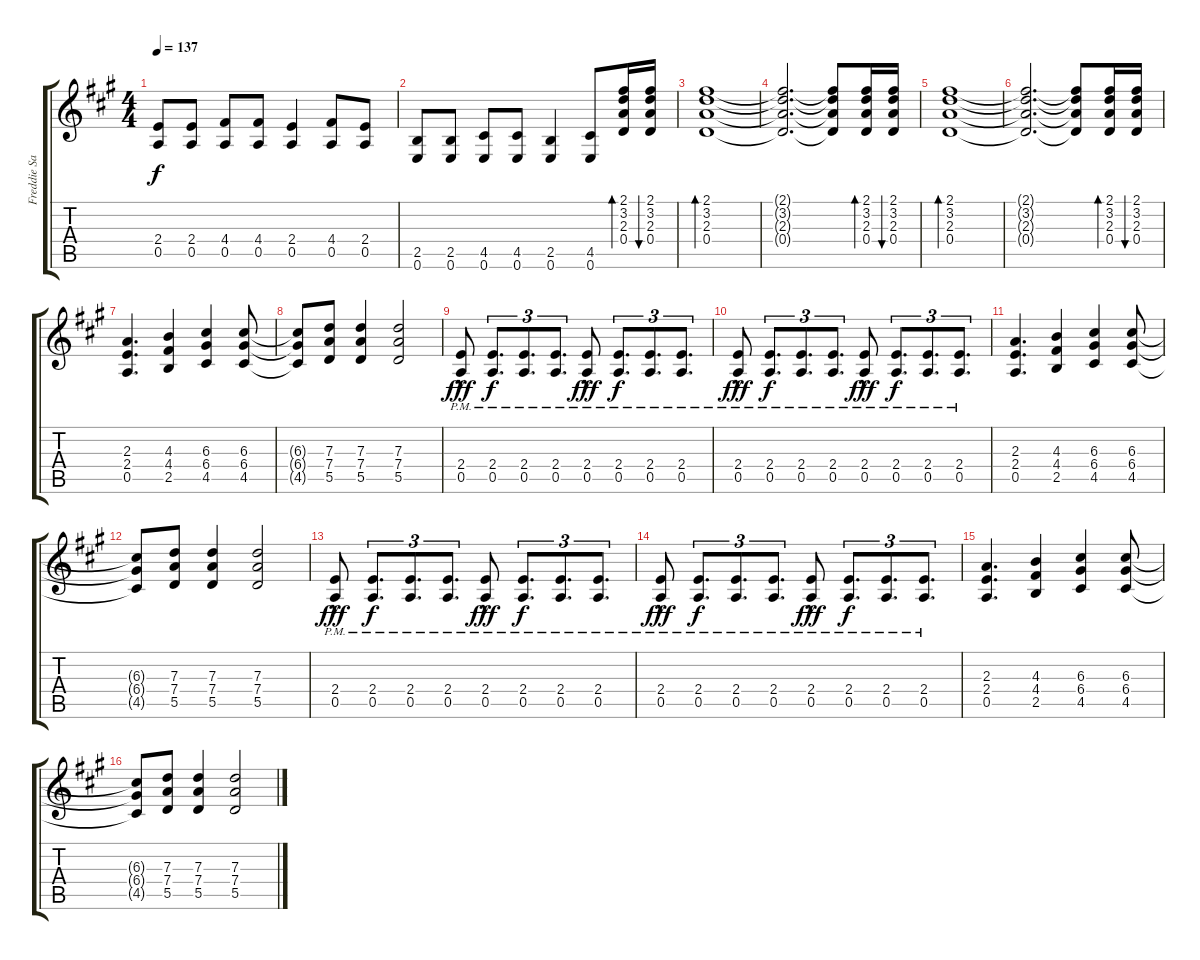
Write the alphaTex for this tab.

\track ("Freddie Salem Guitar" "Freddie Sa") {instrument overdrivenguitar}
\staff {score tabs}
\tuning (E4 B3 G3 D3 A2 E2) {hide}
\ts (4 4)
\tempo 137
\clef g2
\ks a
(2.4 0.5).8{dy f} (2.4 0.5).8 (4.4 0.5).8 (4.4 0.5).8 (2.4 0.5).4 (4.4 0.5).8 (2.4 0.5).8 |
(2.5 0.6).8 (2.5 0.6).8 (4.5 0.6).8 (4.5 0.6).8 (2.5 0.6).4 (4.5 0.6).8 (2.1 3.2 2.3 0.4).16{bd 60} (2.1 3.2 2.3 0.4).16{bu 60} |
(2.1 3.2 2.3 0.4).1{bd 60} |
(2.1{t} 3.2{t} 2.3{t} 0.4{t}).2{d} (2.1{t} 3.2{t} 2.3{t} 0.4{t}).8 (2.1 3.2 2.3 0.4).16{bd 60} (2.1 3.2 2.3 0.4).16{bu 60} |
(2.1 3.2 2.3 0.4).1{bd 60} |
(2.1{t} 3.2{t} 2.3{t} 0.4{t}).2{d} (2.1{t} 3.2{t} 2.3{t} 0.4{t}).8 (2.1 3.2 2.3 0.4).16{bd 60} (2.1 3.2 2.3 0.4).16{bu 60} |
(2.3 2.4 0.5).4{d} (4.3 4.4 2.5).4 (6.3 6.4 4.5).4 (6.3 6.4 4.5).8 |
(6.3{t} 6.4{t} 4.5{t}).8 (7.3 7.4 5.5).8 (7.3 7.4 5.5).4 (7.3 7.4 5.5).2 |
(2.4{pm} 0.5{hac pm}).8{dy fff} (2.4{pm} 0.5{pm}).8{d tu (3 2) dy f} (2.4{pm} 0.5{pm}).8{d tu (3 2)} (2.4{pm} 0.5{pm}).8{d tu (3 2)} (2.4{pm} 0.5{hac pm}).8{dy fff} (2.4{pm} 0.5{pm}).8{d tu (3 2) dy f} (2.4{pm} 0.5{pm}).8{d tu (3 2)} (2.4{pm} 0.5{pm}).8{d tu (3 2)} |
(2.4{pm} 0.5{hac pm}).8{dy fff} (2.4{pm} 0.5{pm}).8{d tu (3 2) dy f} (2.4{pm} 0.5{pm}).8{d tu (3 2)} (2.4{pm} 0.5{pm}).8{d tu (3 2)} (2.4{pm} 0.5{hac pm}).8{dy fff} (2.4{pm} 0.5{pm}).8{d tu (3 2) dy f} (2.4{pm} 0.5{pm}).8{d tu (3 2)} (2.4{pm} 0.5{pm}).8{d tu (3 2)} |
(2.3 2.4 0.5).4{d} (4.3 4.4 2.5).4 (6.3 6.4 4.5).4 (6.3 6.4 4.5).8 |
(6.3{t} 6.4{t} 4.5{t}).8 (7.3 7.4 5.5).8 (7.3 7.4 5.5).4 (7.3 7.4 5.5).2 |
(2.4{pm} 0.5{hac pm}).8{dy fff} (2.4{pm} 0.5{pm}).8{d tu (3 2) dy f} (2.4{pm} 0.5{pm}).8{d tu (3 2)} (2.4{pm} 0.5{pm}).8{d tu (3 2)} (2.4{pm} 0.5{hac pm}).8{dy fff} (2.4{pm} 0.5{pm}).8{d tu (3 2) dy f} (2.4{pm} 0.5{pm}).8{d tu (3 2)} (2.4{pm} 0.5{pm}).8{d tu (3 2)} |
(2.4{pm} 0.5{hac pm}).8{dy fff} (2.4{pm} 0.5{pm}).8{d tu (3 2) dy f} (2.4{pm} 0.5{pm}).8{d tu (3 2)} (2.4{pm} 0.5{pm}).8{d tu (3 2)} (2.4{pm} 0.5{hac pm}).8{dy fff} (2.4{pm} 0.5{pm}).8{d tu (3 2) dy f} (2.4{pm} 0.5{pm}).8{d tu (3 2)} (2.4{pm} 0.5{pm}).8{d tu (3 2)} |
(2.3 2.4 0.5).4{d} (4.3 4.4 2.5).4 (6.3 6.4 4.5).4 (6.3 6.4 4.5).8 |
(6.3{t} 6.4{t} 4.5{t}).8 (7.3 7.4 5.5).8 (7.3 7.4 5.5).4 (7.3 7.4 5.5).2
